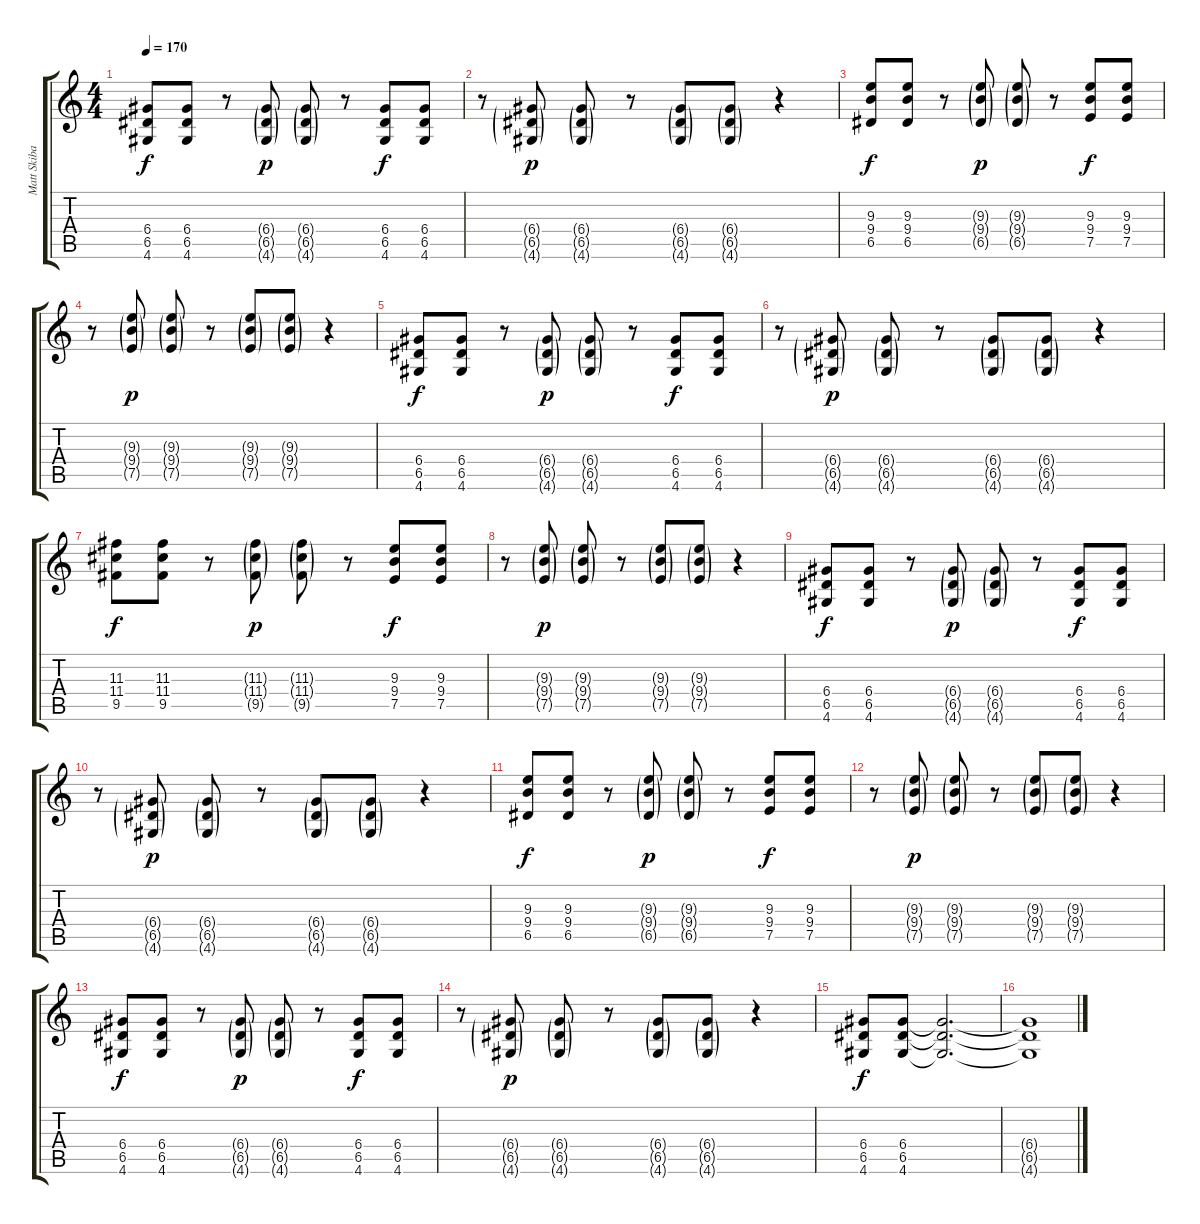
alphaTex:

\track ("Matt Skiba" "Matt Skiba") {instrument overdrivenguitar}
\staff {score tabs}
\tuning (E4 B3 G3 D3 A2 E2) {hide}
\ts (4 4)
\tempo 170
\clef g2
\ks c
(6.4 6.5 4.6).8{dy f} (6.4 6.5 4.6).8 r.8 (6.4{g} 6.5{g} 4.6{g}).8{dy p} (6.4{g} 6.5{g} 4.6{g}).8 r.8 (6.4 6.5 4.6).8{dy f} (6.4 6.5 4.6).8 |
r.8 (6.4{g} 6.5{g} 4.6{g}).8{dy p} (6.4{g} 6.5{g} 4.6{g}).8 r.8 (6.4{g} 6.5{g} 4.6{g}).8 (6.4{g} 6.5{g} 4.6{g}).8 r.4 |
(9.3 9.4 6.5).8{dy f} (9.3 9.4 6.5).8 r.8 (9.3{g} 9.4{g} 6.5{g}).8{dy p} (9.3{g} 9.4{g} 6.5{g}).8 r.8 (9.3 9.4 7.5).8{dy f} (9.3 9.4 7.5).8 |
r.8 (9.3{g} 9.4{g} 7.5{g}).8{dy p} (9.3{g} 9.4{g} 7.5{g}).8 r.8 (9.3{g} 9.4{g} 7.5{g}).8 (9.3{g} 9.4{g} 7.5{g}).8 r.4 |
(6.4 6.5 4.6).8{dy f} (6.4 6.5 4.6).8 r.8 (6.4{g} 6.5{g} 4.6{g}).8{dy p} (6.4{g} 6.5{g} 4.6{g}).8 r.8 (6.4 6.5 4.6).8{dy f} (6.4 6.5 4.6).8 |
r.8 (6.4{g} 6.5{g} 4.6{g}).8{dy p} (6.4{g} 6.5{g} 4.6{g}).8 r.8 (6.4{g} 6.5{g} 4.6{g}).8 (6.4{g} 6.5{g} 4.6{g}).8 r.4 |
(11.3 11.4 9.5).8{dy f} (11.3 11.4 9.5).8 r.8 (11.3{g} 11.4{g} 9.5{g}).8{dy p} (11.3{g} 11.4{g} 9.5{g}).8 r.8 (9.3 9.4 7.5).8{dy f} (9.3 9.4 7.5).8 |
r.8 (9.3{g} 9.4{g} 7.5{g}).8{dy p} (9.3{g} 9.4{g} 7.5{g}).8 r.8 (9.3{g} 9.4{g} 7.5{g}).8 (9.3{g} 9.4{g} 7.5{g}).8 r.4 |
(6.4 6.5 4.6).8{dy f} (6.4 6.5 4.6).8 r.8 (6.4{g} 6.5{g} 4.6{g}).8{dy p} (6.4{g} 6.5{g} 4.6{g}).8 r.8 (6.4 6.5 4.6).8{dy f} (6.4 6.5 4.6).8 |
r.8 (6.4{g} 6.5{g} 4.6{g}).8{dy p} (6.4{g} 6.5{g} 4.6{g}).8 r.8 (6.4{g} 6.5{g} 4.6{g}).8 (6.4{g} 6.5{g} 4.6{g}).8 r.4 |
(9.3 9.4 6.5).8{dy f} (9.3 9.4 6.5).8 r.8 (9.3{g} 9.4{g} 6.5{g}).8{dy p} (9.3{g} 9.4{g} 6.5{g}).8 r.8 (9.3 9.4 7.5).8{dy f} (9.3 9.4 7.5).8 |
r.8 (9.3{g} 9.4{g} 7.5{g}).8{dy p} (9.3{g} 9.4{g} 7.5{g}).8 r.8 (9.3{g} 9.4{g} 7.5{g}).8 (9.3{g} 9.4{g} 7.5{g}).8 r.4 |
(6.4 6.5 4.6).8{dy f} (6.4 6.5 4.6).8 r.8 (6.4{g} 6.5{g} 4.6{g}).8{dy p} (6.4{g} 6.5{g} 4.6{g}).8 r.8 (6.4 6.5 4.6).8{dy f} (6.4 6.5 4.6).8 |
r.8 (6.4{g} 6.5{g} 4.6{g}).8{dy p} (6.4{g} 6.5{g} 4.6{g}).8 r.8 (6.4{g} 6.5{g} 4.6{g}).8 (6.4{g} 6.5{g} 4.6{g}).8 r.4 |
(6.4 6.5 4.6).8{dy f} (6.4 6.5 4.6).8 (6.4{t} 6.5{t} 4.6{t}).2{d} |
(6.4{t} 6.5{t} 4.6{t}).1
